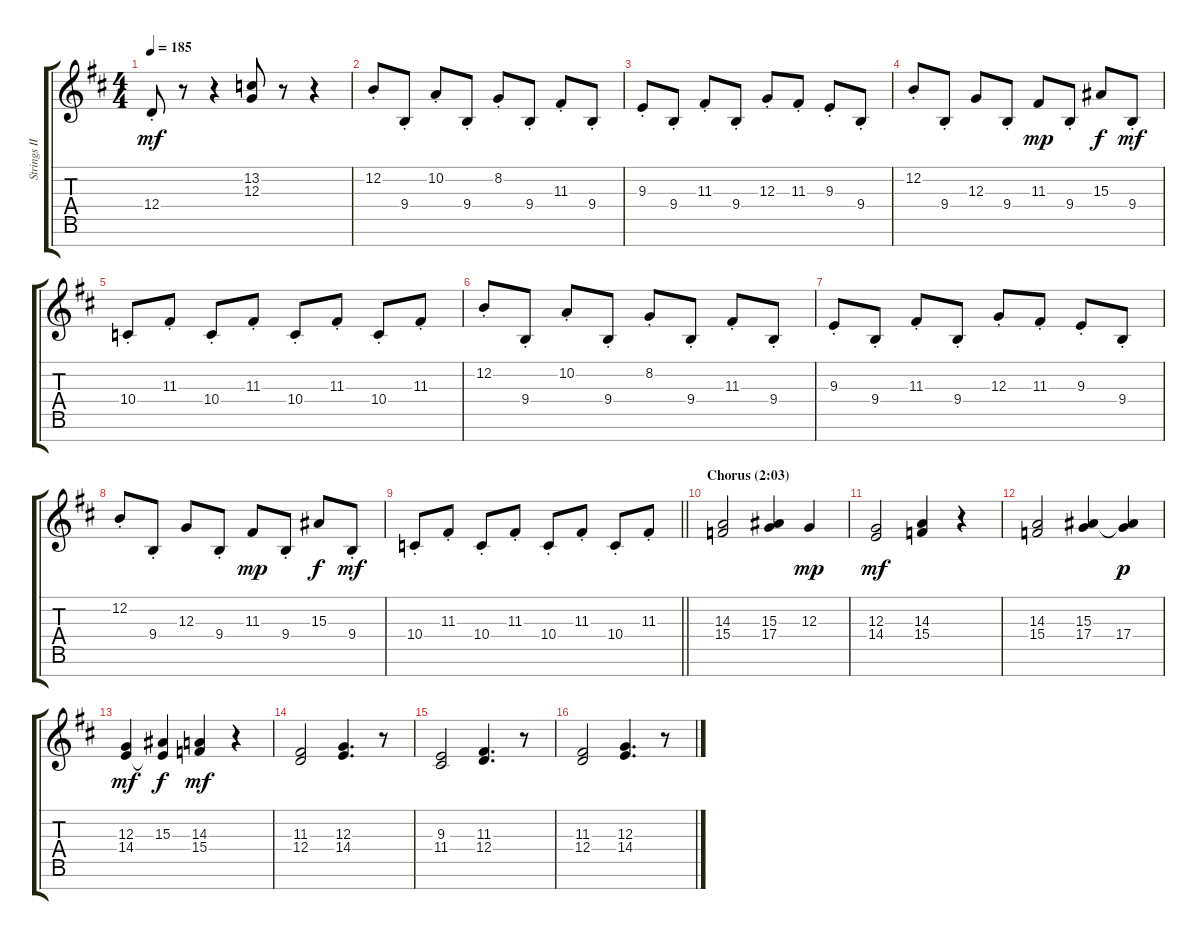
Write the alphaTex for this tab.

\track ("Strings II" "Strings II") {instrument stringensemble1}
\staff {score tabs}
\tuning (E4 B3 G3 D3 A2 E2 B1) {hide}
\ts (4 4)
\tempo 185
\clef g2
\ks bminor
12.4{st}.8{dy mf} r.8 r.4 (13.2 12.3).8 r.8 r.4 |
12.2{st}.8{balance 10} 9.4{st}.8 10.2{st}.8 9.4{st}.8 8.2{st}.8 9.4{st}.8 11.3{st}.8 9.4{st}.8 |
9.3{st}.8 9.4{st}.8 11.3{st}.8 9.4{st}.8 12.3{st}.8 11.3{st}.8 9.3{st}.8 9.4{st}.8 |
12.2{st}.8 9.4{st}.8 12.3.8 9.4{st}.8 11.3.8{dy mp} 9.4{st}.8 15.3.8{dy f} 9.4{st}.8{dy mf} |
10.4{st}.8 11.3{st}.8 10.4{st}.8 11.3{st}.8 10.4{st}.8 11.3{st}.8 10.4{st}.8 11.3{st}.8 |
12.2{st}.8 9.4{st}.8 10.2{st}.8 9.4{st}.8 8.2{st}.8 9.4{st}.8 11.3{st}.8 9.4{st}.8 |
9.3{st}.8 9.4{st}.8 11.3{st}.8 9.4{st}.8 12.3{st}.8 11.3{st}.8 9.3{st}.8 9.4{st}.8 |
12.2{st}.8 9.4{st}.8 12.3.8 9.4{st}.8 11.3.8{dy mp} 9.4{st}.8 15.3.8{dy f} 9.4{st}.8{dy mf} |
\barLineRight lightlight
10.4{st}.8 11.3{st}.8 10.4{st}.8 11.3{st}.8 10.4{st}.8 11.3{st}.8 10.4{st}.8 11.3{st}.8 |
\section ("" "Chorus (2:03)")
(14.3 15.4).2{volume 11 balance 10} (15.3 17.4).4 12.3.4{dy mp} |
(12.3 14.4).2{dy mf} (14.3 15.4).4 r.4 |
(14.3 15.4).2 (15.3 17.4).4 (15.3{t} 17.4).4{dy p} |
(12.3 14.4).4{dy mf} (15.3 14.4{t}).4{dy f} (14.3 15.4).4{dy mf} r.4 |
(11.3 12.4).2 (12.3 14.4).4{d} r.8 |
(9.3 11.4).2 (11.3 12.4).4{d} r.8 |
(11.3 12.4).2 (12.3 14.4).4{d} r.8
